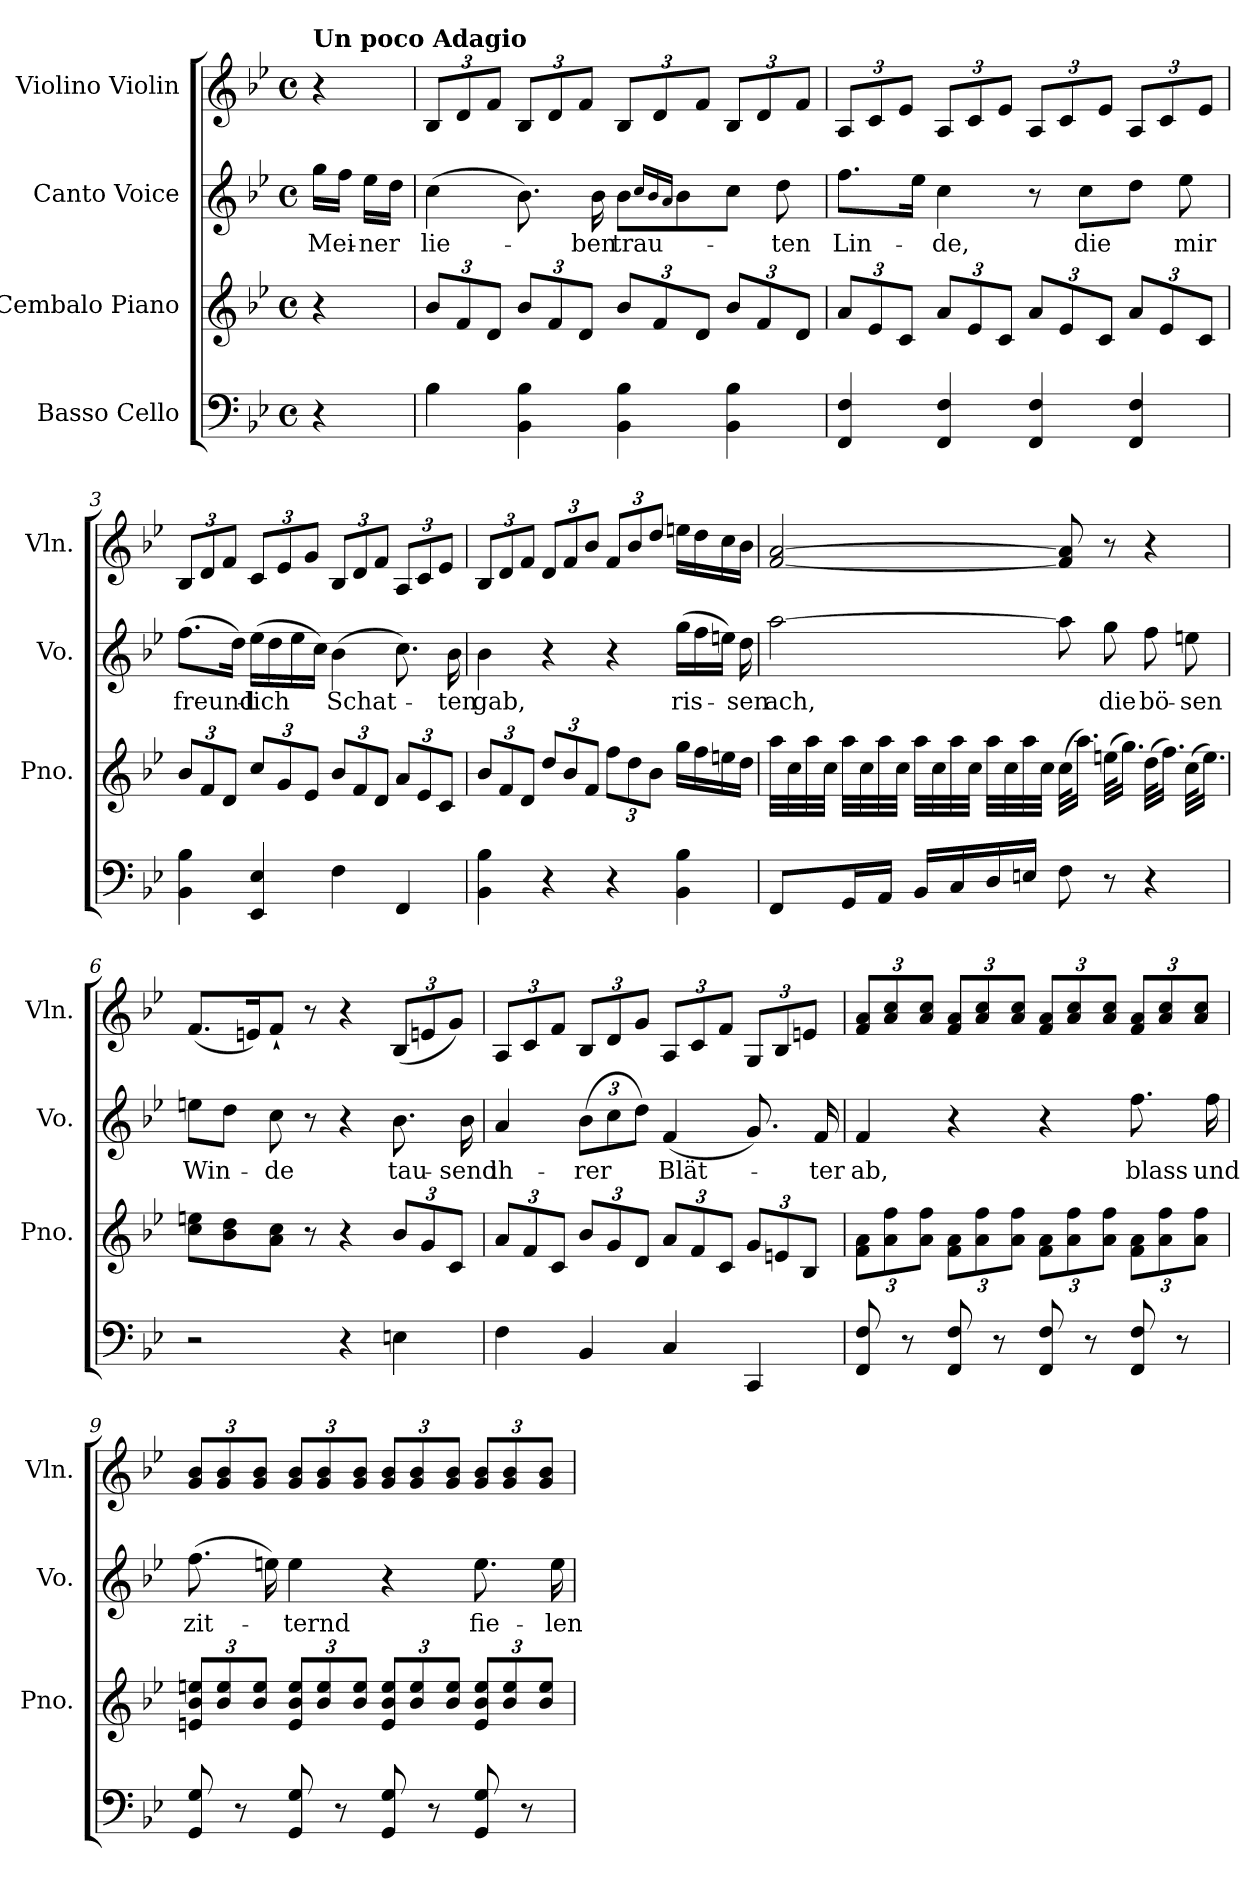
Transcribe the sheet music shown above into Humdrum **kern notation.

**kern	**kern	**kern	**text	**kern
*part4	*part3	*part2	*part2	*part1
*staff4	*staff3	*staff2	*staff2	*staff1
*I"Basso Cello	*I"Cembalo Piano	*I"Canto Voice	*	*I"Violino Violin
*	*I'Pno.	*I'Vo.	*	*I'Vln.
*clefF4	*clefG2	*clefG2	*	*clefG2
*k[b-e-]	*k[b-e-]	*k[b-e-]	*	*k[b-e-]
*M4/4	*M4/4	*M4/4	*	*M4/4
*met(c)	*met(c)	*met(c)	*	*met(c)
=	=	=	=	=
!	!	!	!	!LO:TX:a:B:t=Un poco Adagio
!	!	!	!LO:LY:b	!
4r	4r	16gg\LL	Mei-	4r
.	.	16ff\JJ	.	.
!	!	!	!LO:LY:b	!
.	.	16ee-\LL	-ner	.
.	.	16dd\JJ	.	.
=1	=1	=1	=1	=1
*	*Xbrackettup	*	*	*
!	!	!	!LO:LY:b	!
*	*	*	*	*Xbrackettup
4B-\	12b-/L	(>4cc\	lie-	12B-/L
.	12f/	.	.	12d/
.	12d/J	.	.	12f/J
4BB-\ 4B-\	12b-/L	8.b-\)	.	12B-/L
.	12f/	.	.	12d/
.	12d/J	.	.	12f/J
!	!	!	!LO:LY:b	!
.	.	16b-\	-ben	.
!	!	!	!LO:LY:b	!
4BB-\ 4B-\	12b-/L	8b-\L	trau-	12B-/L
.	12f/	.	.	12d/
.	.	16qcc/LL	.	.
.	.	16qb-/	.	.
.	.	16qa/JJ	.	.
.	.	8b-\	.	.
.	12d/J	.	.	12f/J
4BB-\ 4B-\	12b-/L	8cc\J	.	12B-/L
.	12f/	.	.	12d/
!	!	!	!LO:LY:b	!
.	.	8dd\	-ten	.
.	12d/J	.	.	12f/J
=2	=2	=2	=2	=2
!	!	!	!LO:LY:b	!
4FF/ 4F/	12a/L	8.ff\L	Lin-	12A/L
.	12e-/	.	.	12c/
.	12c/J	.	.	12e-/J
.	.	16ee-\Jk	.	.
!	!	!	!LO:LY:b	!
4FF/ 4F/	12a/L	4cc\	-de,	12A/L
.	12e-/	.	.	12c/
.	12c/J	.	.	12e-/J
4FF/ 4F/	12a/L	8r	.	12A/L
.	12e-/	.	.	12c/
!	!	!	!LO:LY:b	!
.	.	8cc\L	die	.
.	12c/J	.	.	12e-/J
4FF/ 4F/	12a/L	8dd\J	.	12A/L
.	12e-/	.	.	12c/
!	!	!	!LO:LY:b	!
.	.	8ee-\	mir	.
.	12c/J	.	.	12e-/J
=3	=3	=3	=3	=3
!	!	!	!LO:LY:b	!
4BB-\ 4B-\	12b-/L	(>8.ff\L	freund-	12B-/L
.	12f/	.	.	12d/
.	12d/J	.	.	12f/J
.	.	16dd\Jk)	.	.
!	!	!	!LO:LY:b	!
4EE-/ 4E-/	12cc/L	(>16ee-\LL	-lich	12c/L
.	.	16dd\	.	.
.	12g/	.	.	12e-/
.	.	16ee-\	.	.
.	12e-/J	.	.	12g/J
.	.	16cc\JJ)	.	.
!	!	!	!LO:LY:b	!
4F\	12b-/L	(>4b-\	Schat-	12B-/L
.	12f/	.	.	12d/
.	12d/J	.	.	12f/J
4FF/	12a/L	8.cc\)	.	12A/L
.	12e-/	.	.	12c/
.	12c/J	.	.	12e-/J
!	!	!	!LO:LY:b	!
.	.	16b-\	-ten	.
=4	=4	=4	=4	=4
!	!	!	!LO:LY:b	!
4BB-\ 4B-\	12b-/L	4b-\	gab,	12B-/L
.	12f/	.	.	12d/
.	12d/J	.	.	12f/J
4r	12dd/L	4r	.	12d/L
.	12b-/	.	.	12f/
.	12f/J	.	.	12b-/J
4r	12ff\L	4r	.	12f/L
.	12dd\	.	.	12b-/
.	12b-\J	.	.	12dd/J
!	!	!	!LO:LY:b	!
4BB-\ 4B-\	16gg\LL	(>16gg\LL	ris-	16een\LL
.	16ff\	16ff\	.	16dd\
.	16een\	16een\JJ)	.	16cc\
!	!	!	!LO:LY:b	!
.	16dd\JJ	16dd\	-sen	16b-\JJ
!!LO:LB:g=z
=5	=5	=5	=5	=5
!	!	!	!LO:LY:b	!
8FF/L	32aa\LLL	[2aa\	ach,	[2f/ [2a/
.	32cc\	.	.	.
.	32aa\	.	.	.
.	32cc\JJJ	.	.	.
16GG/L	32aa\LLL	.	.	.
.	32cc\	.	.	.
16AA/JJ	32aa\	.	.	.
.	32cc\JJJ	.	.	.
16BB-/LL	32aa\LLL	.	.	.
.	32cc\	.	.	.
16C/	32aa\	.	.	.
.	32cc\JJJ	.	.	.
16D/	32aa\LLL	.	.	.
.	32cc\	.	.	.
16En/JJ	32aa\	.	.	.
.	32cc\JJJ	.	.	.
8F\	(>32cc\KLL	8aa\]	.	8f/] 8a/]
.	16.aa\JJ)	.	.	.
!	!	!	!LO:LY:b	!
8r	(>32een\KLL	8gg\	die	8r
.	16.gg\JJ)	.	.	.
!	!	!	!LO:LY:b	!
4r	(>32dd\KLL	8ff\	bö-	4r
.	16.ff\JJ)	.	.	.
!	!	!	!LO:LY:b	!
.	(>32cc\KLL	8een\	-sen	.
.	16.ee\JJ)	.	.	.
=6	=6	=6	=6	=6
!	!	!	!LO:LY:b	!
2r	8cc\ 8een\L	8een\L	Win-	(<8.f/L
.	8b-\ 8dd\	8dd\J	.	.
.	.	.	.	16en/K)
!	!	!	!LO:LY:b	!
.	8a\ 8cc\J	8cc\	-de	8f`/J
.	8r	8r	.	8r
4r	4r	4r	.	4r
!	!	!	!LO:LY:b	!
4En\	12b-/L	8.b-\	tau-	(<12B-/L
.	12g/	.	.	12en/
.	12c/J	.	.	12g/J)
!	!	!	!LO:LY:b	!
.	.	16b-\	-send	.
=7	=7	=7	=7	=7
!	!	!	!LO:LY:b	!
4F\	12a/L	4a/	ih-	12A/L
.	12f/	.	.	12c/
.	12c/J	.	.	12f/J
*	*	*Xbrackettup	*	*
!	!	!	!LO:LY:b	!
4BB-/	12b-/L	(>12b-\L	-rer	12B-/L
.	12g/	12cc\	.	12d/
.	12d/J	12dd\J)	.	12g/J
!	!	!	!LO:LY:b	!
4C/	12a/L	(<4f/	Blät-	12A/L
.	12f/	.	.	12c/
.	12c/J	.	.	12f/J
4CC/	12g/L	8.g/)	.	12G/L
.	12en/	.	.	12B-/
.	12B-/J	.	.	12en/J
!	!	!	!LO:LY:b	!
.	.	16f/	-ter	.
=8	=8	=8	=8	=8
!	!	!	!LO:LY:b	!
8FF/ 8F/	12f\ 12a\L	4f/	ab,	12f/ 12a/L
.	12a\ 12ff\	.	.	12a/ 12cc/
8r	.	.	.	.
.	12a\ 12ff\J	.	.	12a/ 12cc/J
8FF/ 8F/	12f\ 12a\L	4r	.	12f/ 12a/L
.	12a\ 12ff\	.	.	12a/ 12cc/
8r	.	.	.	.
.	12a\ 12ff\J	.	.	12a/ 12cc/J
8FF/ 8F/	12f\ 12a\L	4r	.	12f/ 12a/L
.	12a\ 12ff\	.	.	12a/ 12cc/
8r	.	.	.	.
.	12a\ 12ff\J	.	.	12a/ 12cc/J
!	!	!	!LO:LY:b	!
8FF/ 8F/	12f\ 12a\L	8.ff\	blass	12f/ 12a/L
.	12a\ 12ff\	.	.	12a/ 12cc/
8r	.	.	.	.
.	12a\ 12ff\J	.	.	12a/ 12cc/J
!	!	!	!LO:LY:b	!
.	.	16ff\	und	.
!!LO:PB:g=z
=9	=9	=9	=9	=9
!	!	!	!LO:LY:b	!
8GG/ 8G/	12en/ 12b-/ 12een/L	(>8.ff\	zit-	12g/ 12b-/L
.	12b-/ 12ee/	.	.	12g/ 12b-/
8r	.	.	.	.
.	12b-/ 12ee/J	.	.	12g/ 12b-/J
.	.	16een\)	.	.
!	!	!	!LO:LY:b	!
8GG/ 8G/	12e/ 12b-/ 12ee/L	4ee\	-ternd	12g/ 12b-/L
.	12b-/ 12ee/	.	.	12g/ 12b-/
8r	.	.	.	.
.	12b-/ 12ee/J	.	.	12g/ 12b-/J
8GG/ 8G/	12e/ 12b-/ 12ee/L	4r	.	12g/ 12b-/L
.	12b-/ 12ee/	.	.	12g/ 12b-/
8r	.	.	.	.
.	12b-/ 12ee/J	.	.	12g/ 12b-/J
!	!	!	!LO:LY:b	!
8GG/ 8G/	12e/ 12b-/ 12ee/L	8.ee\	fie-	12g/ 12b-/L
.	12b-/ 12ee/	.	.	12g/ 12b-/
8r	.	.	.	.
.	12b-/ 12ee/J	.	.	12g/ 12b-/J
!	!	!	!LO:LY:b	!
.	.	16ee\	-len	.
=	=	=	=	=
*-	*-	*-	*-	*-
